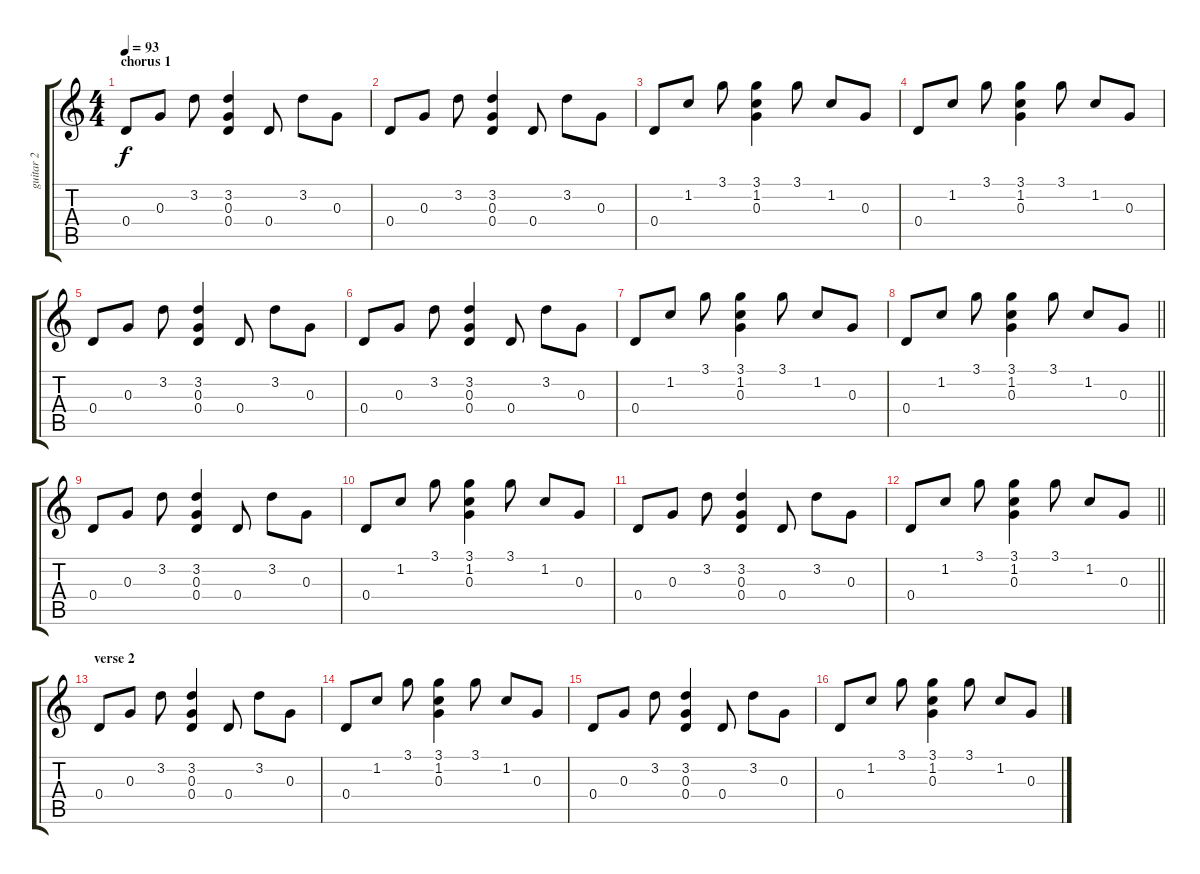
\track ("guitar 2" "guitar 2") {instrument acousticguitarnylon}
\staff {score tabs}
\tuning (E4 B3 G3 D3 A2 E2) {hide}
\ts (4 4)
\section ("" "chorus 1")
\tempo 93
\clef g2
\ks c
0.4.8{dy f} 0.3.8 3.2.8 (3.2 0.3 0.4).4 0.4.8 3.2.8 0.3.8 |
0.4.8 0.3.8 3.2.8 (3.2 0.3 0.4).4 0.4.8 3.2.8 0.3.8 |
0.4.8 1.2.8 3.1.8 (3.1 1.2 0.3).4 3.1.8 1.2.8 0.3.8 |
0.4.8 1.2.8 3.1.8 (3.1 1.2 0.3).4 3.1.8 1.2.8 0.3.8 |
0.4.8 0.3.8 3.2.8 (3.2 0.3 0.4).4 0.4.8 3.2.8 0.3.8 |
0.4.8 0.3.8 3.2.8 (3.2 0.3 0.4).4 0.4.8 3.2.8 0.3.8 |
0.4.8 1.2.8 3.1.8 (3.1 1.2 0.3).4 3.1.8 1.2.8 0.3.8 |
\barLineRight lightlight
0.4.8 1.2.8 3.1.8 (3.1 1.2 0.3).4 3.1.8 1.2.8 0.3.8 |
0.4.8 0.3.8 3.2.8 (3.2 0.3 0.4).4 0.4.8 3.2.8 0.3.8 |
0.4.8 1.2.8 3.1.8 (3.1 1.2 0.3).4 3.1.8 1.2.8 0.3.8 |
0.4.8 0.3.8 3.2.8 (3.2 0.3 0.4).4 0.4.8 3.2.8 0.3.8 |
\barLineRight lightlight
0.4.8 1.2.8 3.1.8 (3.1 1.2 0.3).4 3.1.8 1.2.8 0.3.8 |
\section ("" "verse 2")
0.4.8 0.3.8 3.2.8 (3.2 0.3 0.4).4 0.4.8 3.2.8 0.3.8 |
0.4.8 1.2.8 3.1.8 (3.1 1.2 0.3).4 3.1.8 1.2.8 0.3.8 |
0.4.8 0.3.8 3.2.8 (3.2 0.3 0.4).4 0.4.8 3.2.8 0.3.8 |
0.4.8 1.2.8 3.1.8 (3.1 1.2 0.3).4 3.1.8 1.2.8 0.3.8
